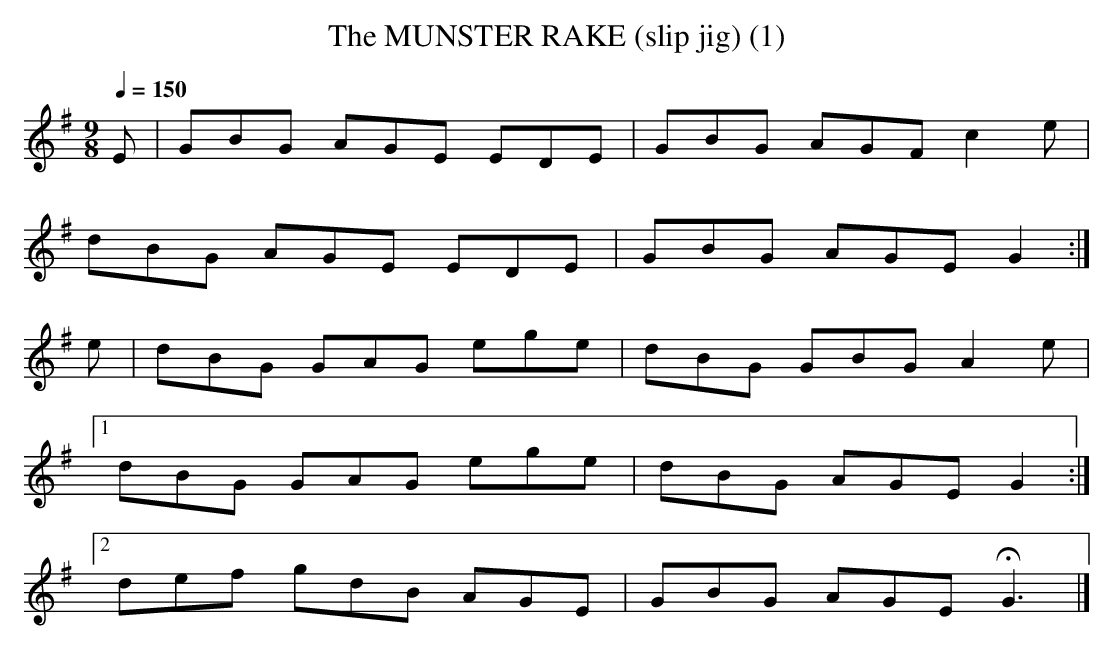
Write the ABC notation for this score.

X:1
T:MUNSTER RAKE (slip jig) (1), The
Q:1/4=150
L:1/8
M:9/8
K:G
E|GBG AGE EDE|GBG AGF c2e|
dBG AGE EDE|GBG AGE G2:|
e|dBG GAG ege|dBG GBG A2e|
[1 dBG GAG ege|dBG AGE G2:|
[2 def gdB AGE|GBG AGE HG3|]
